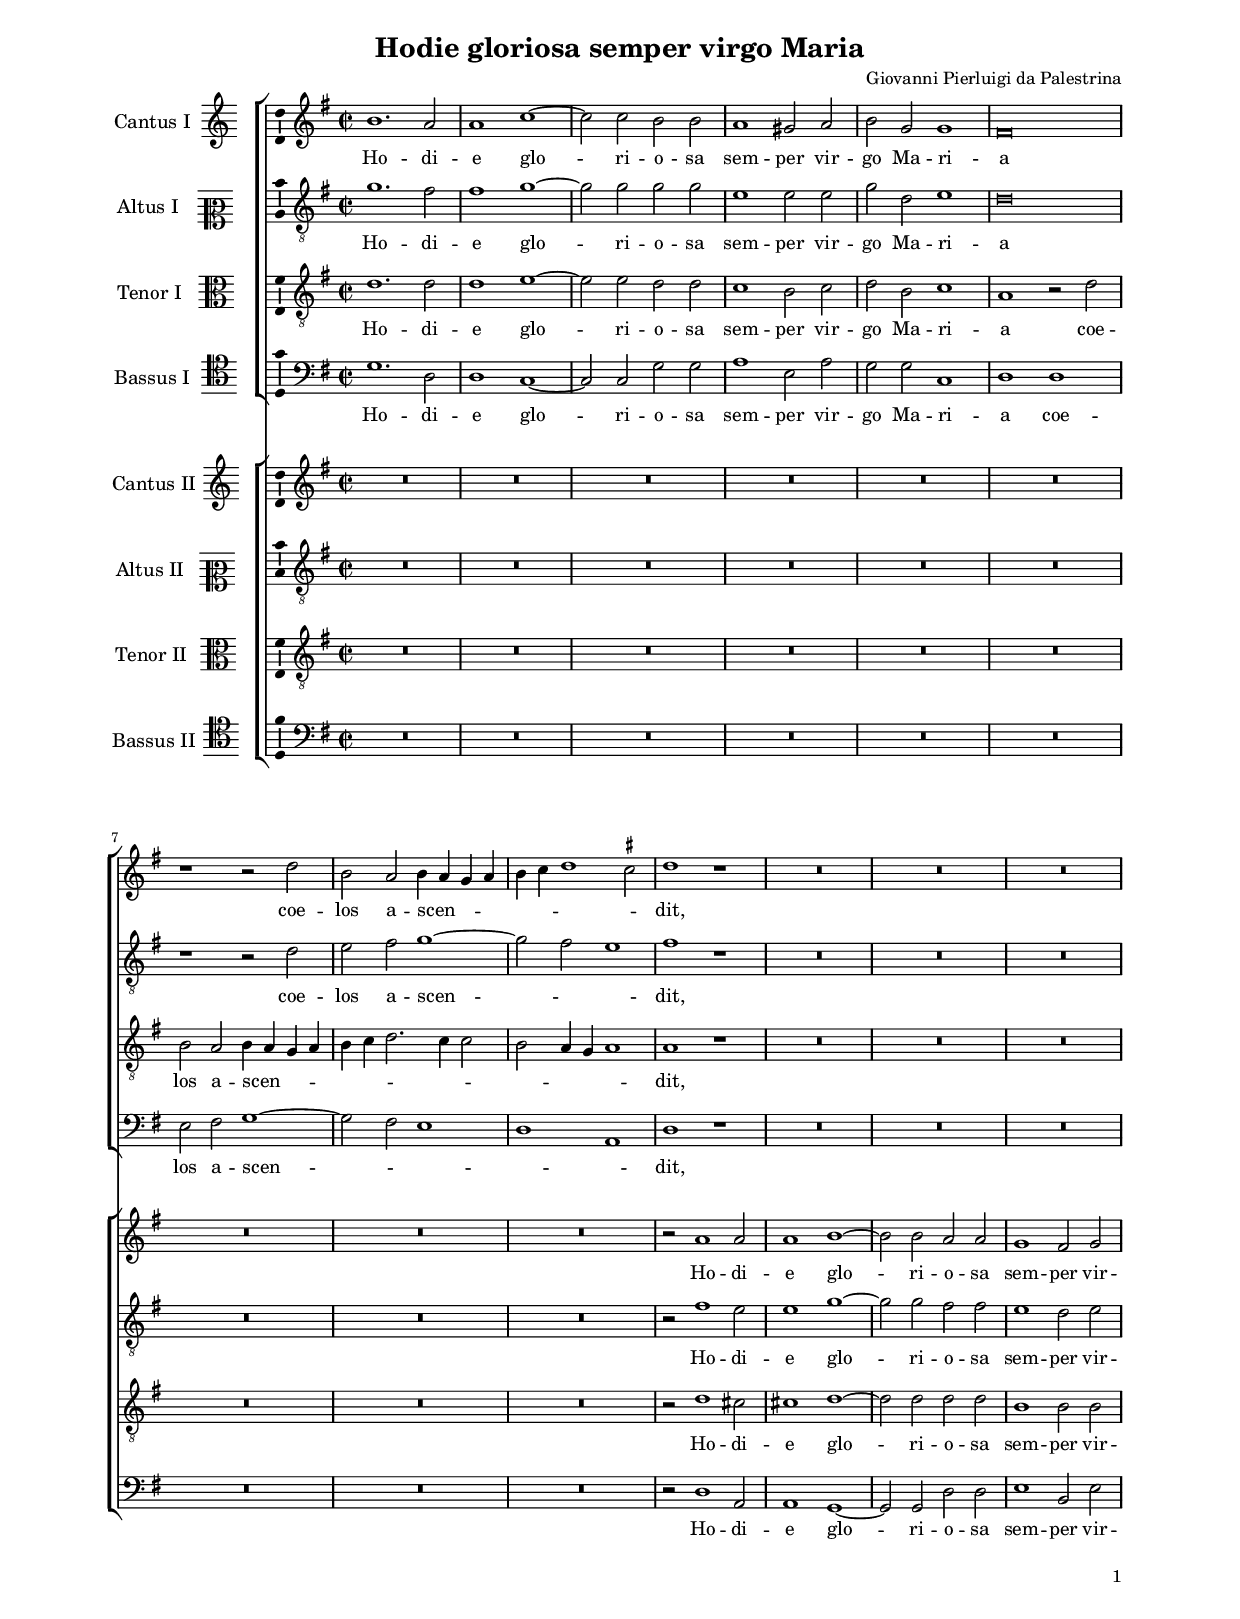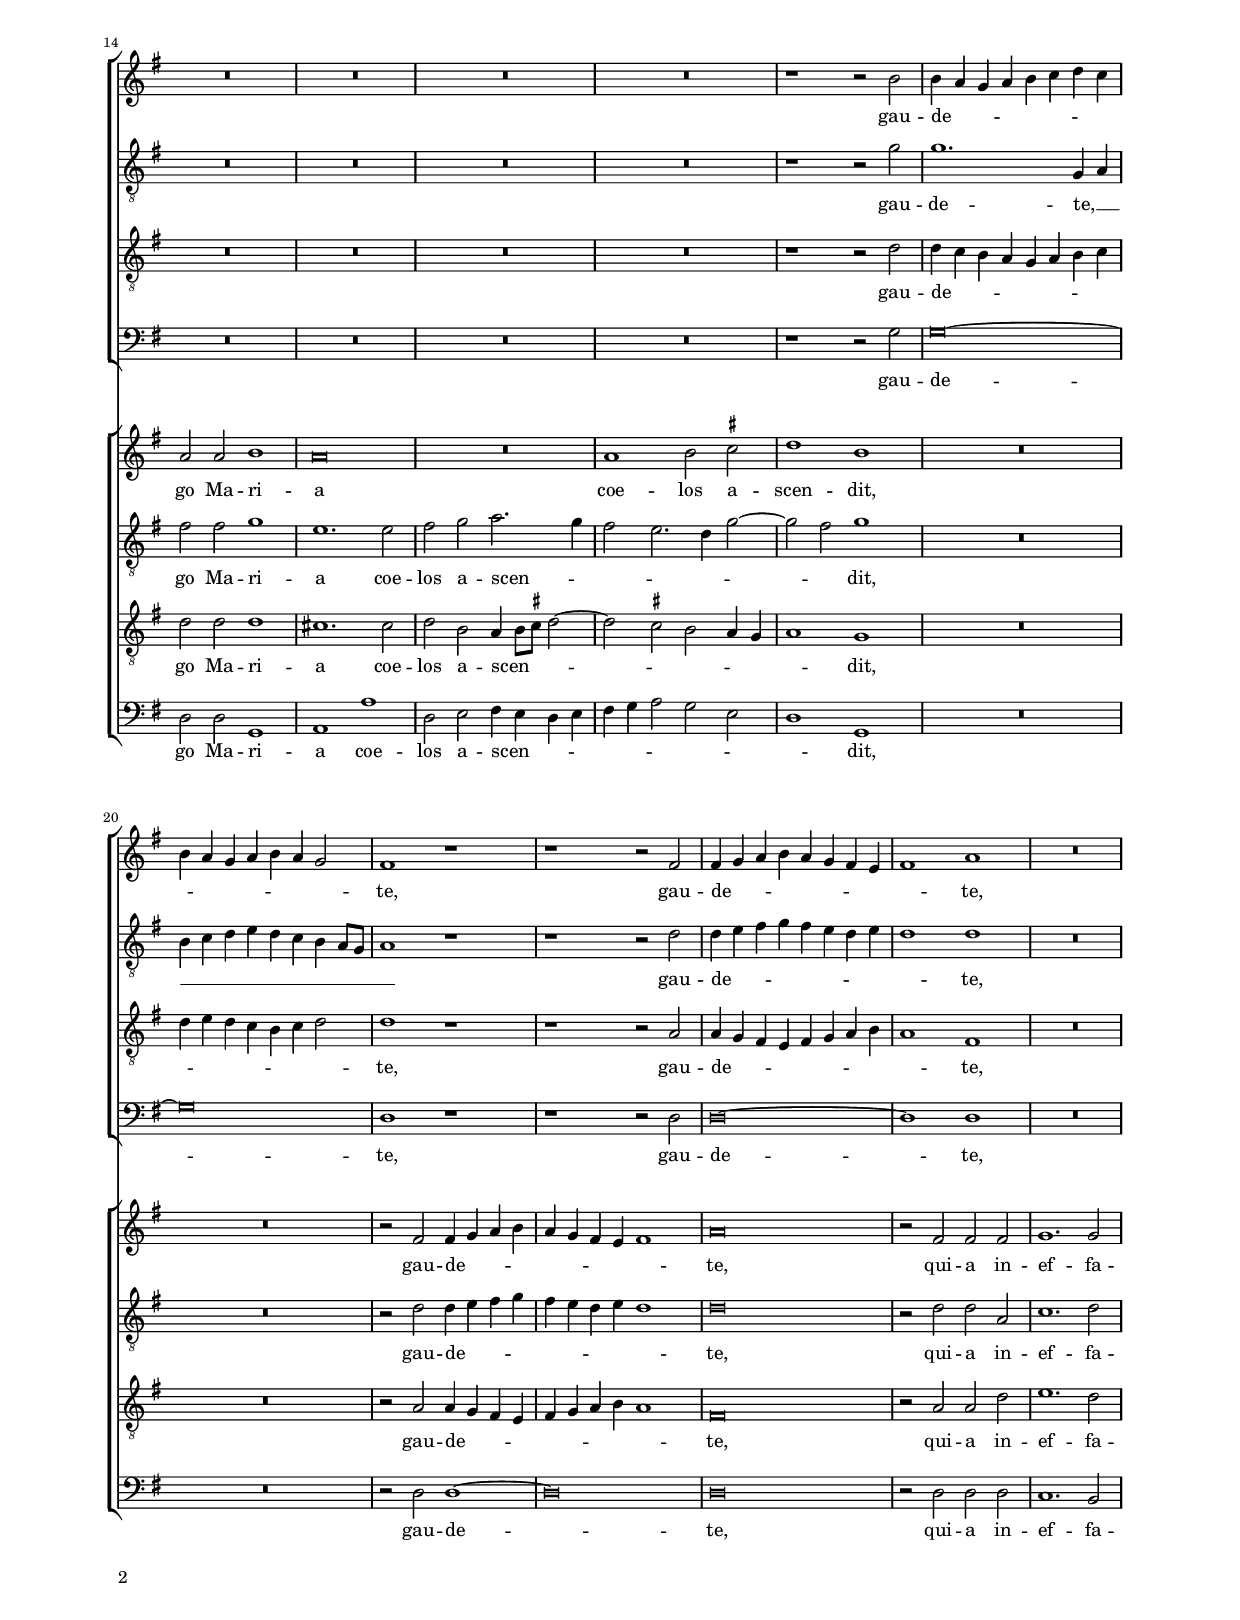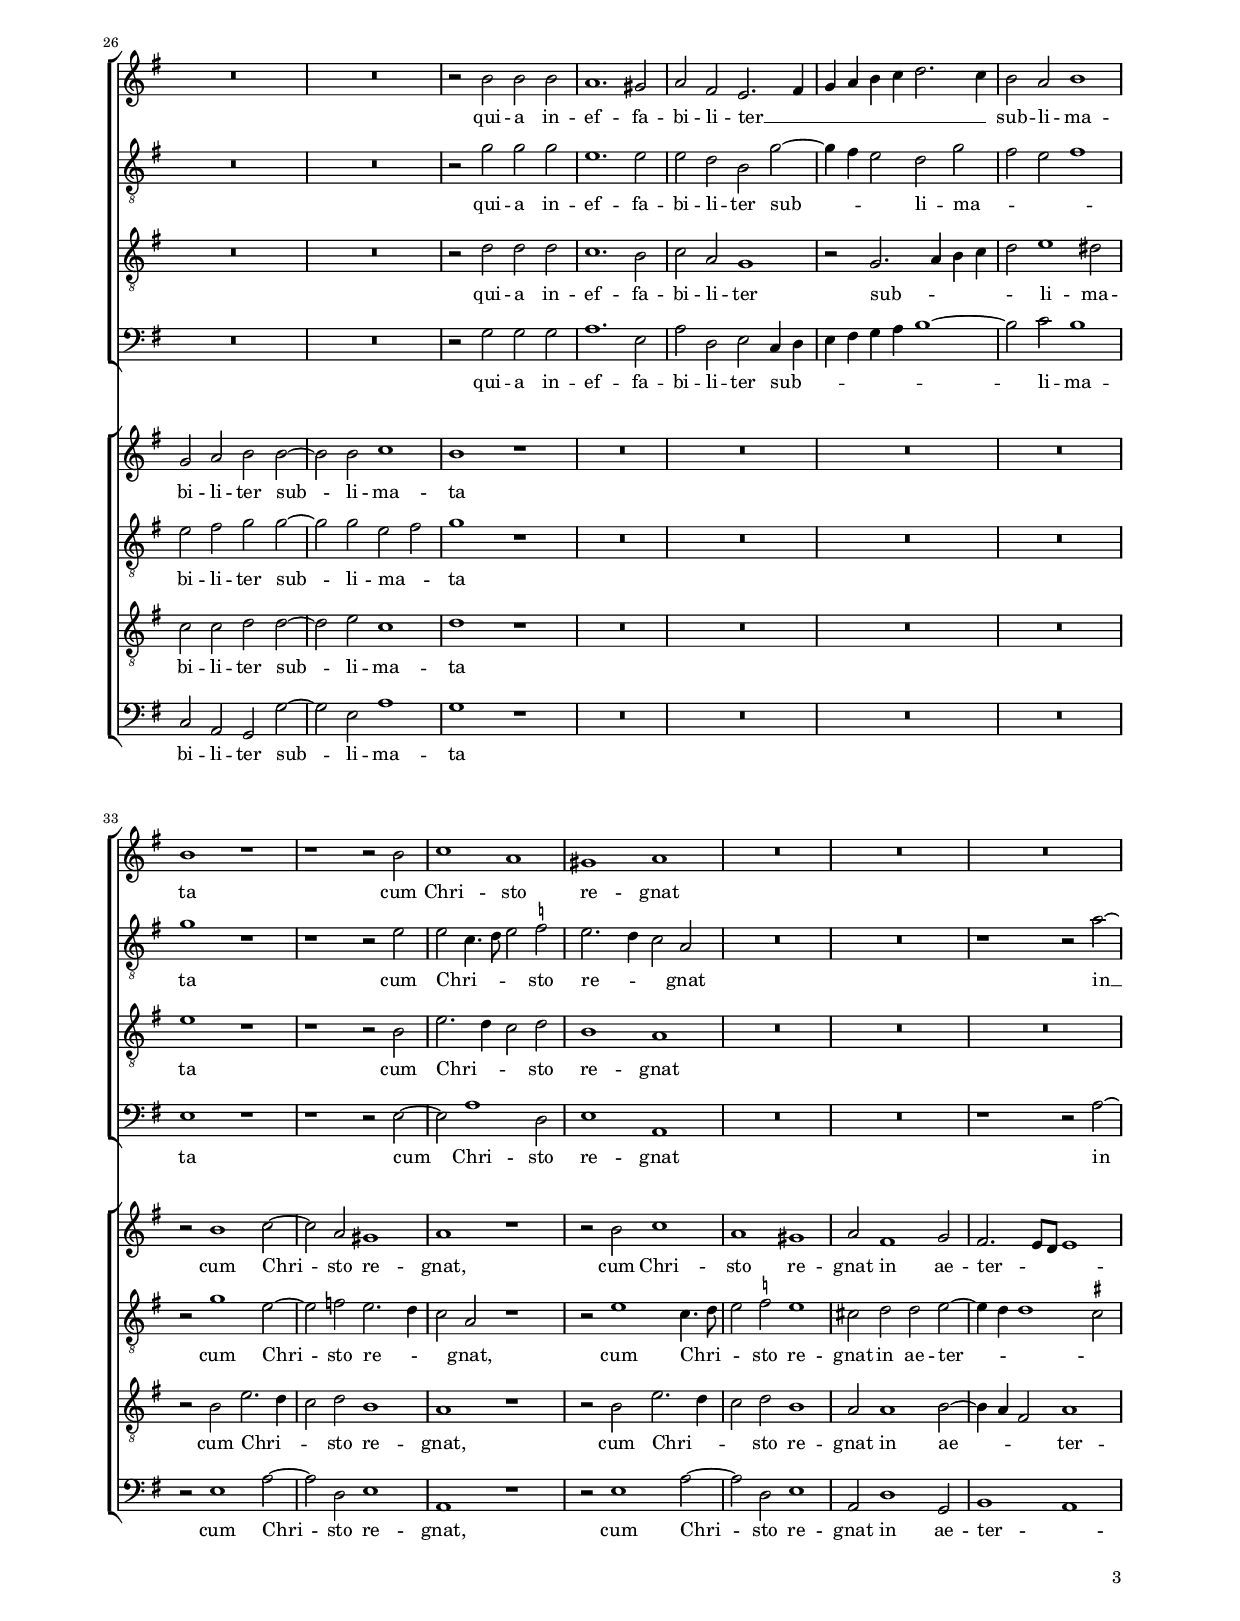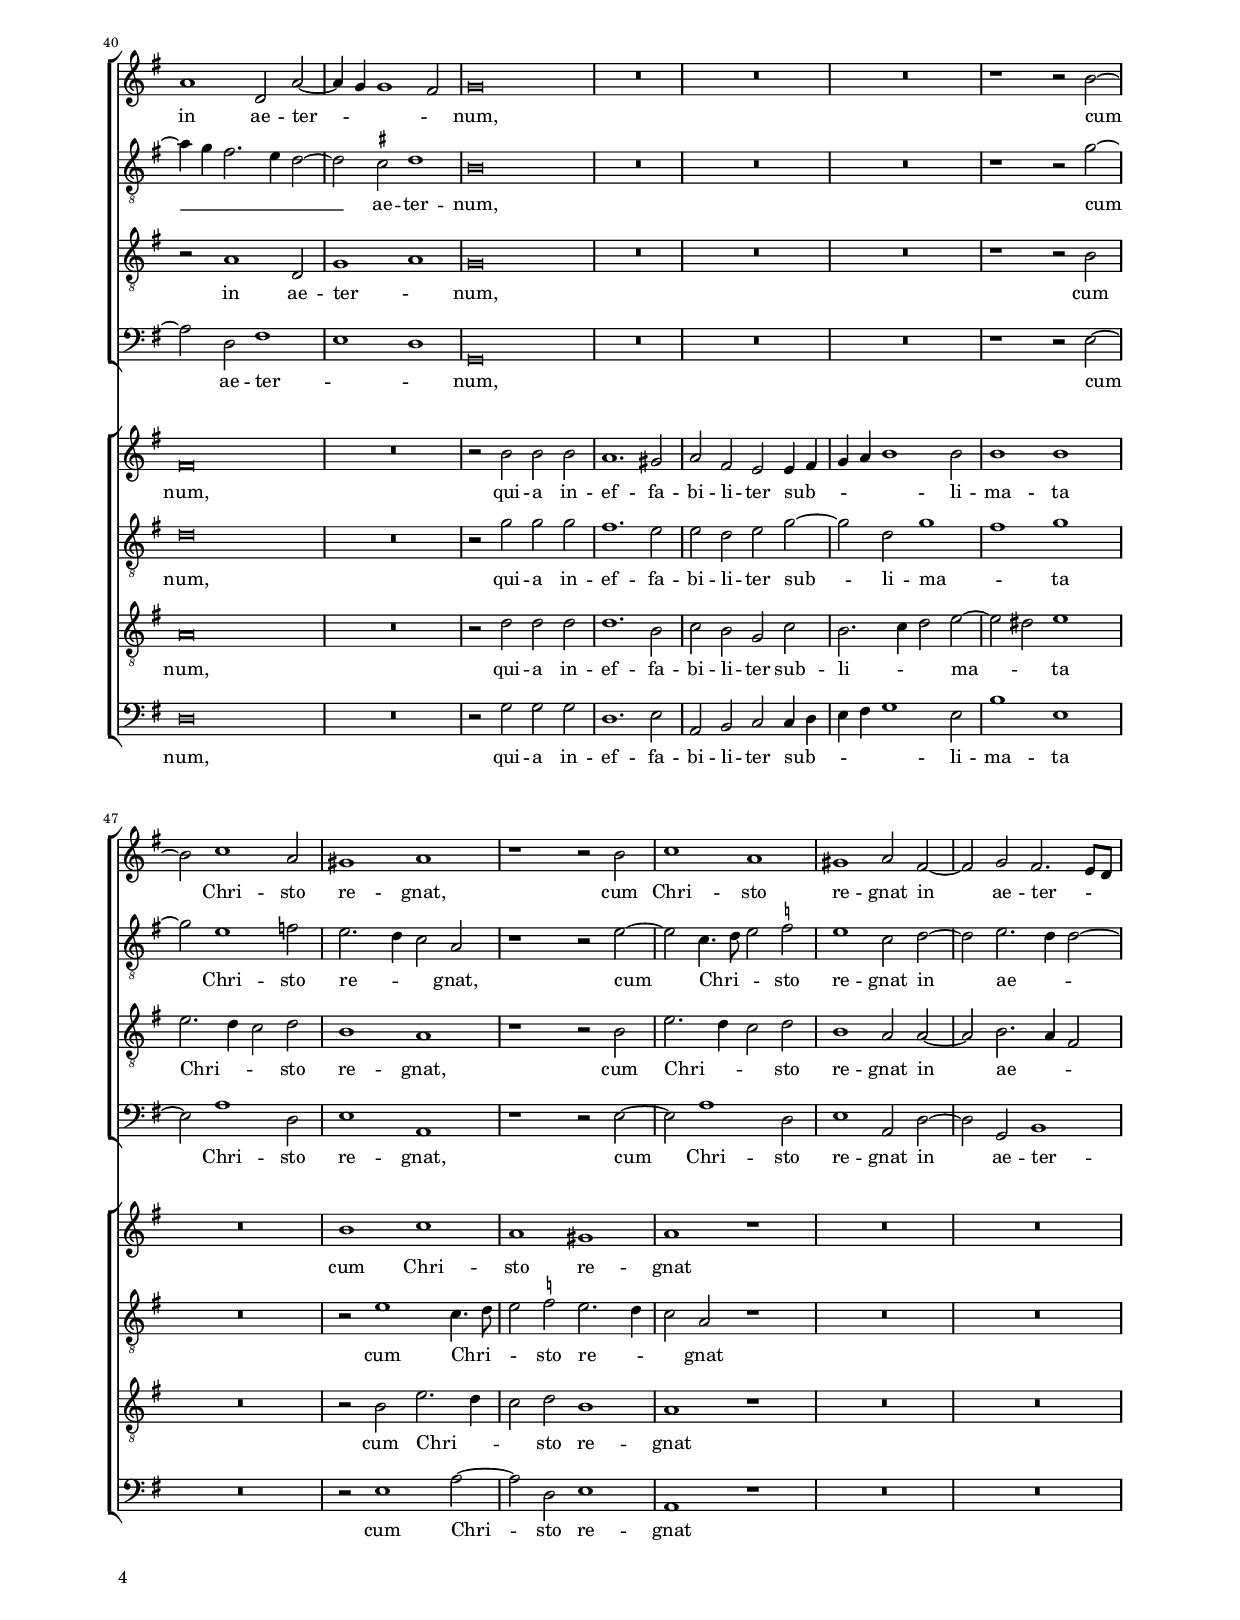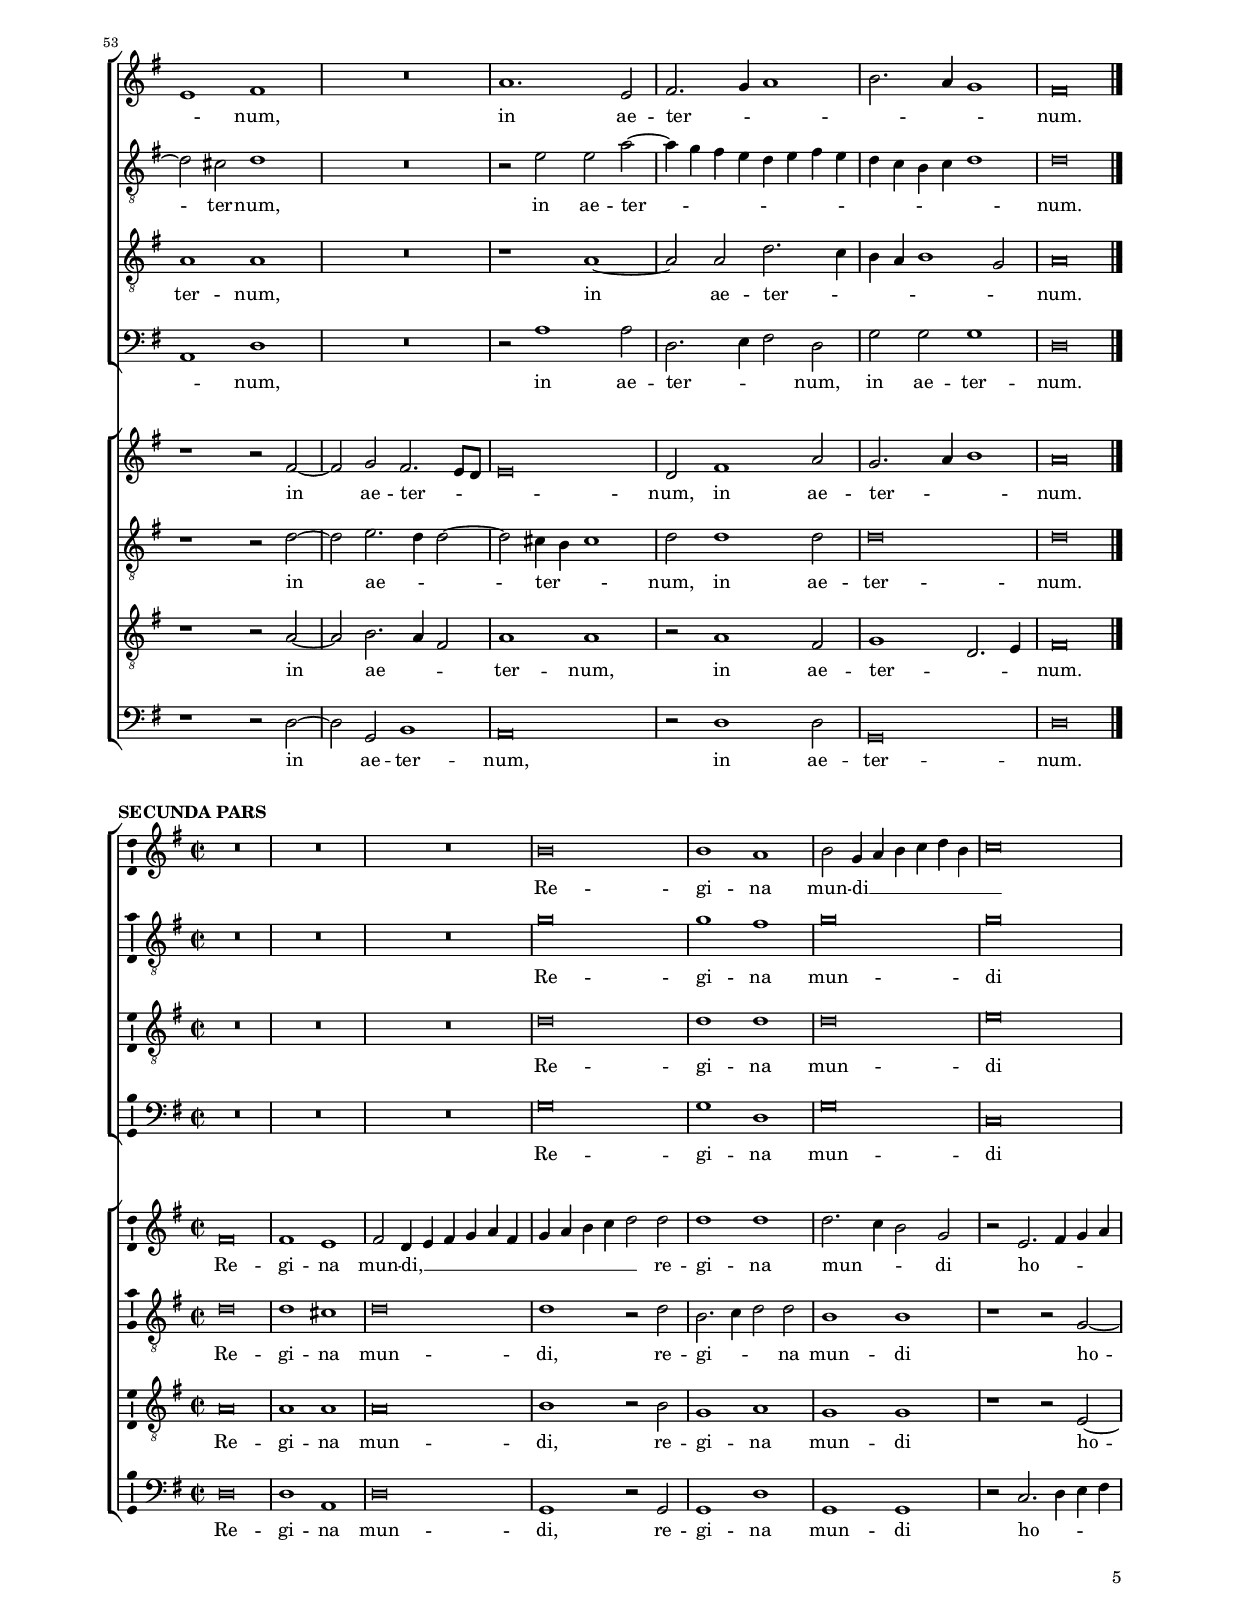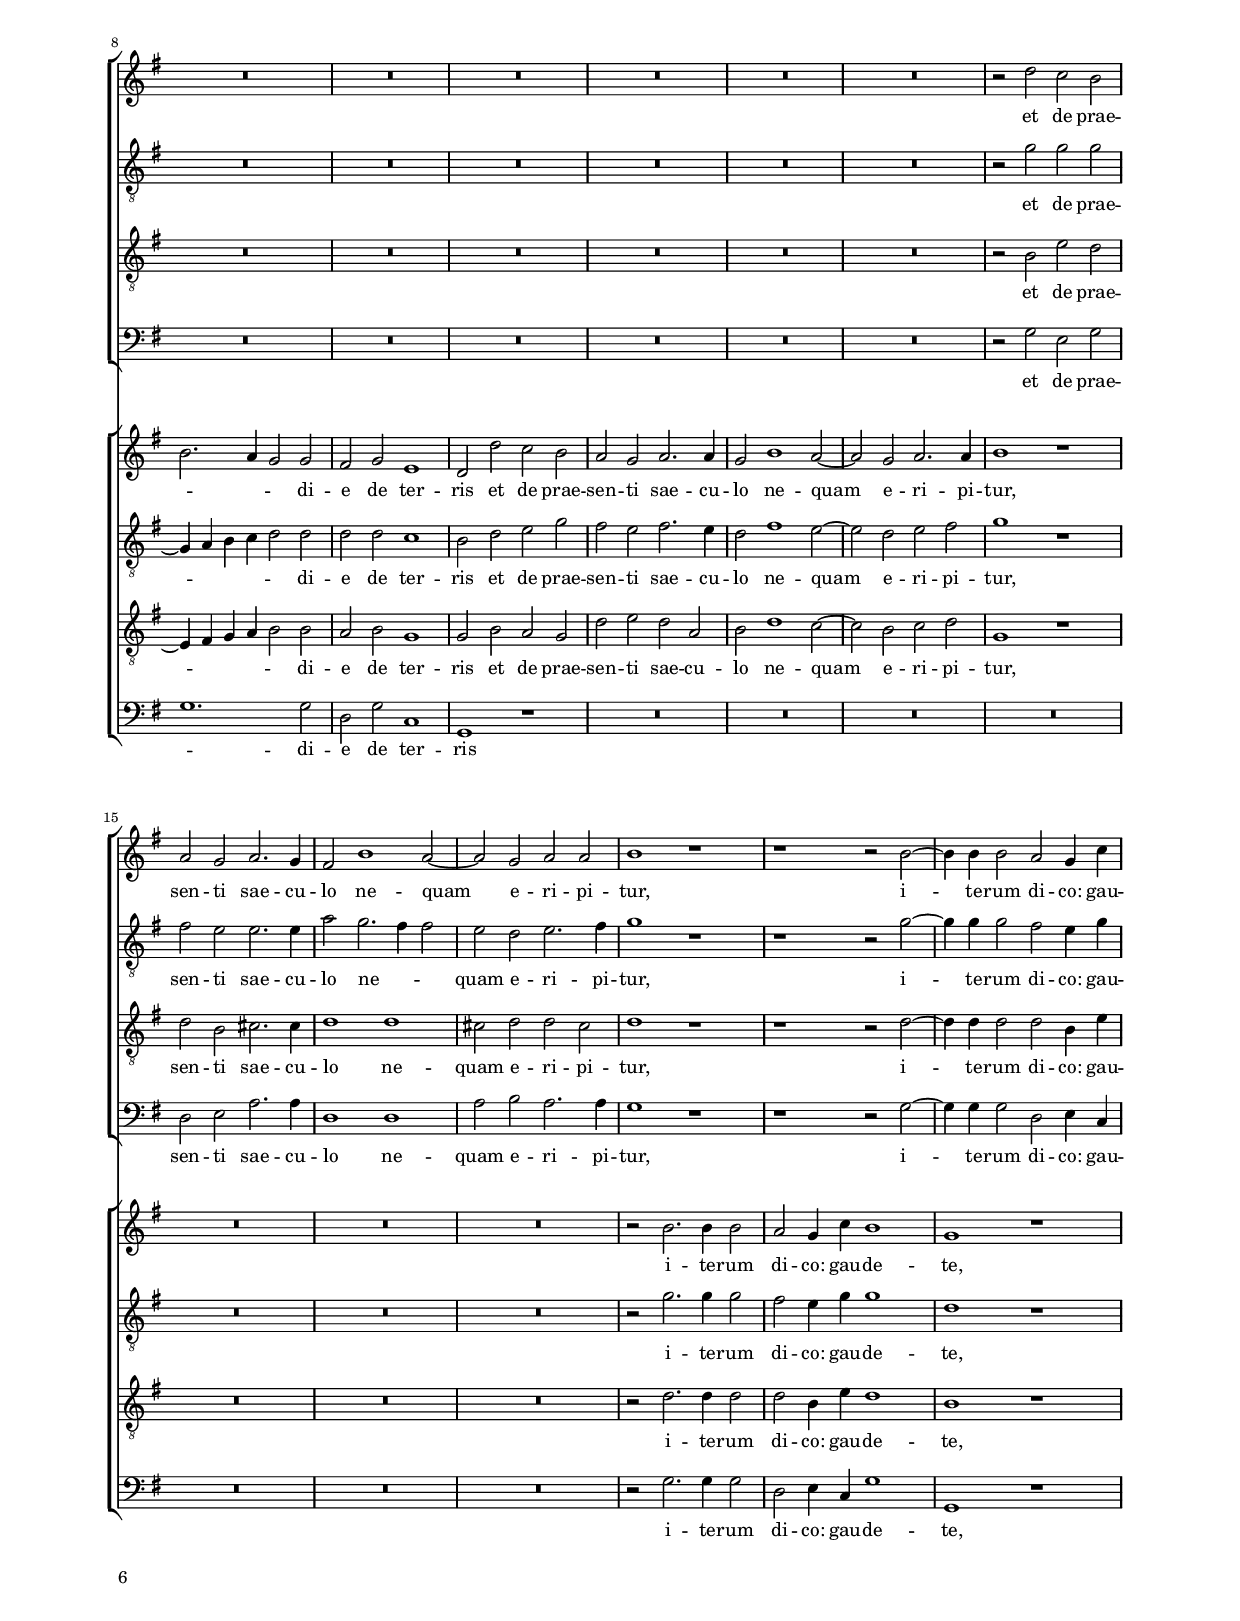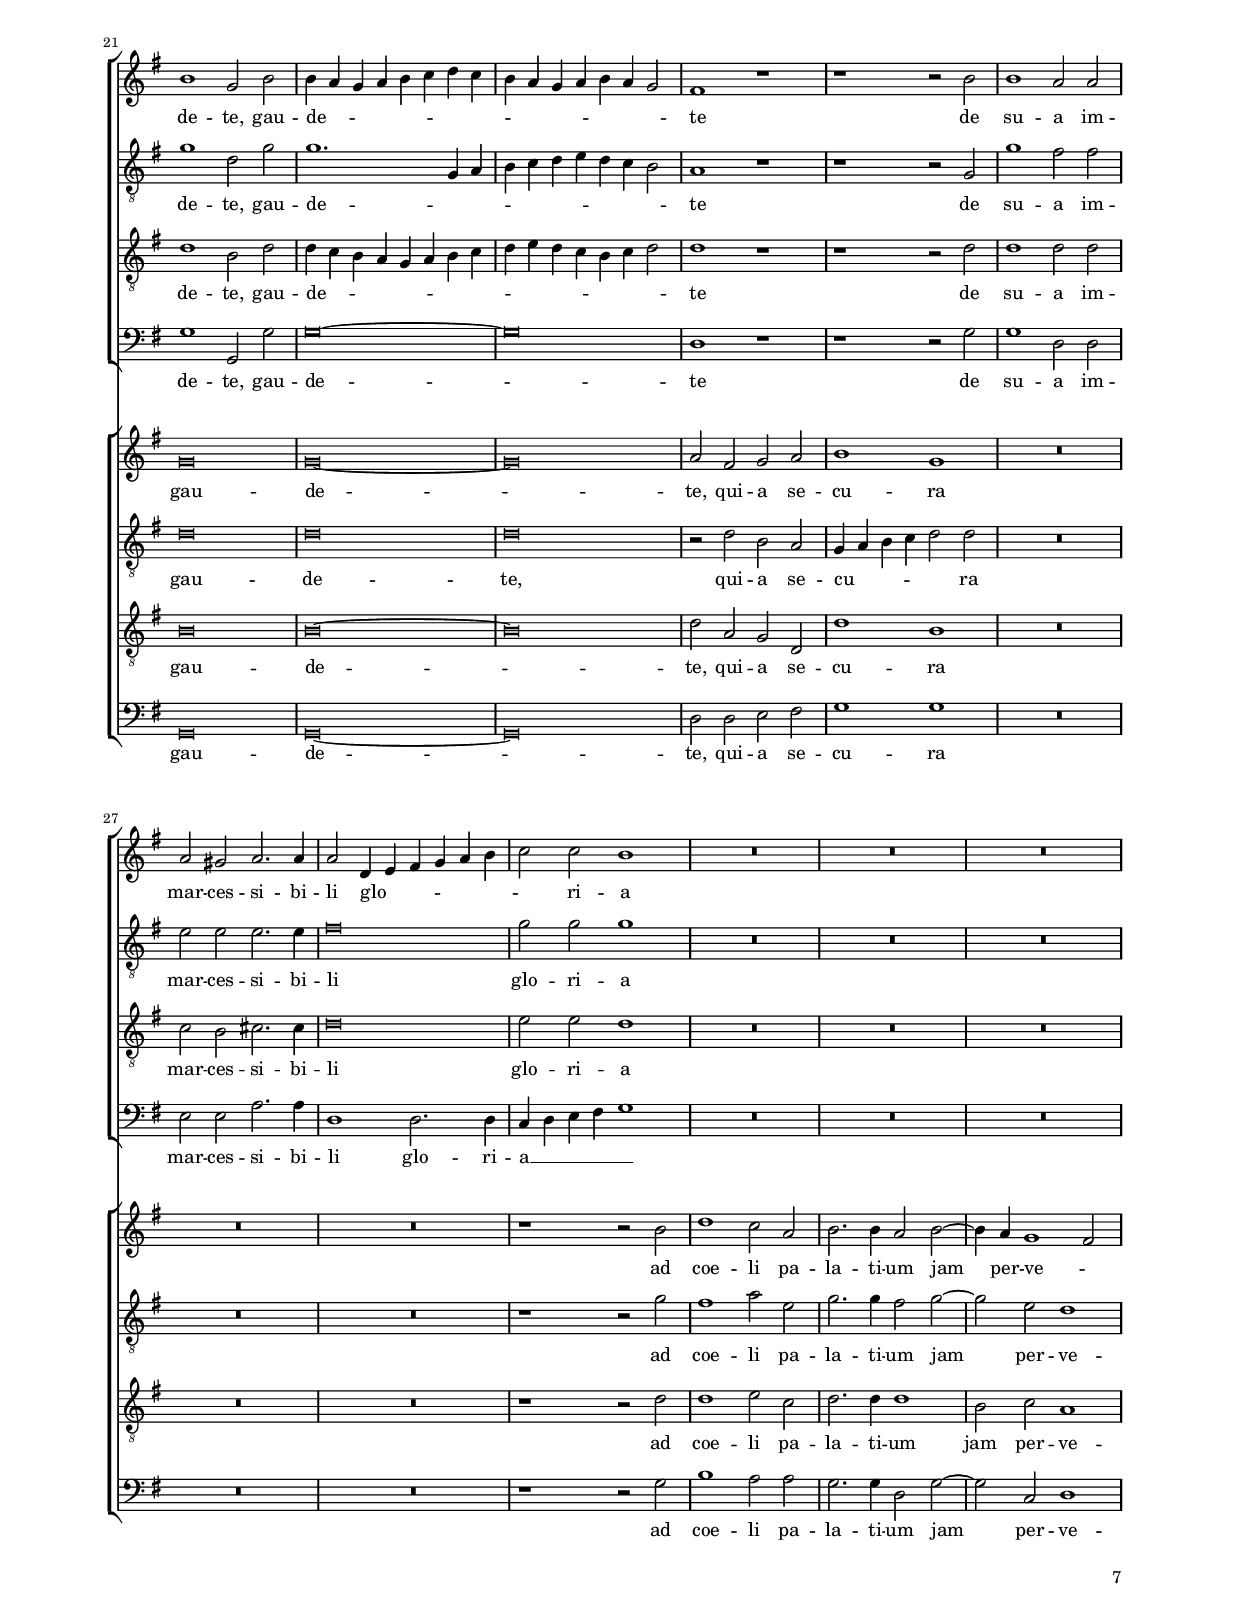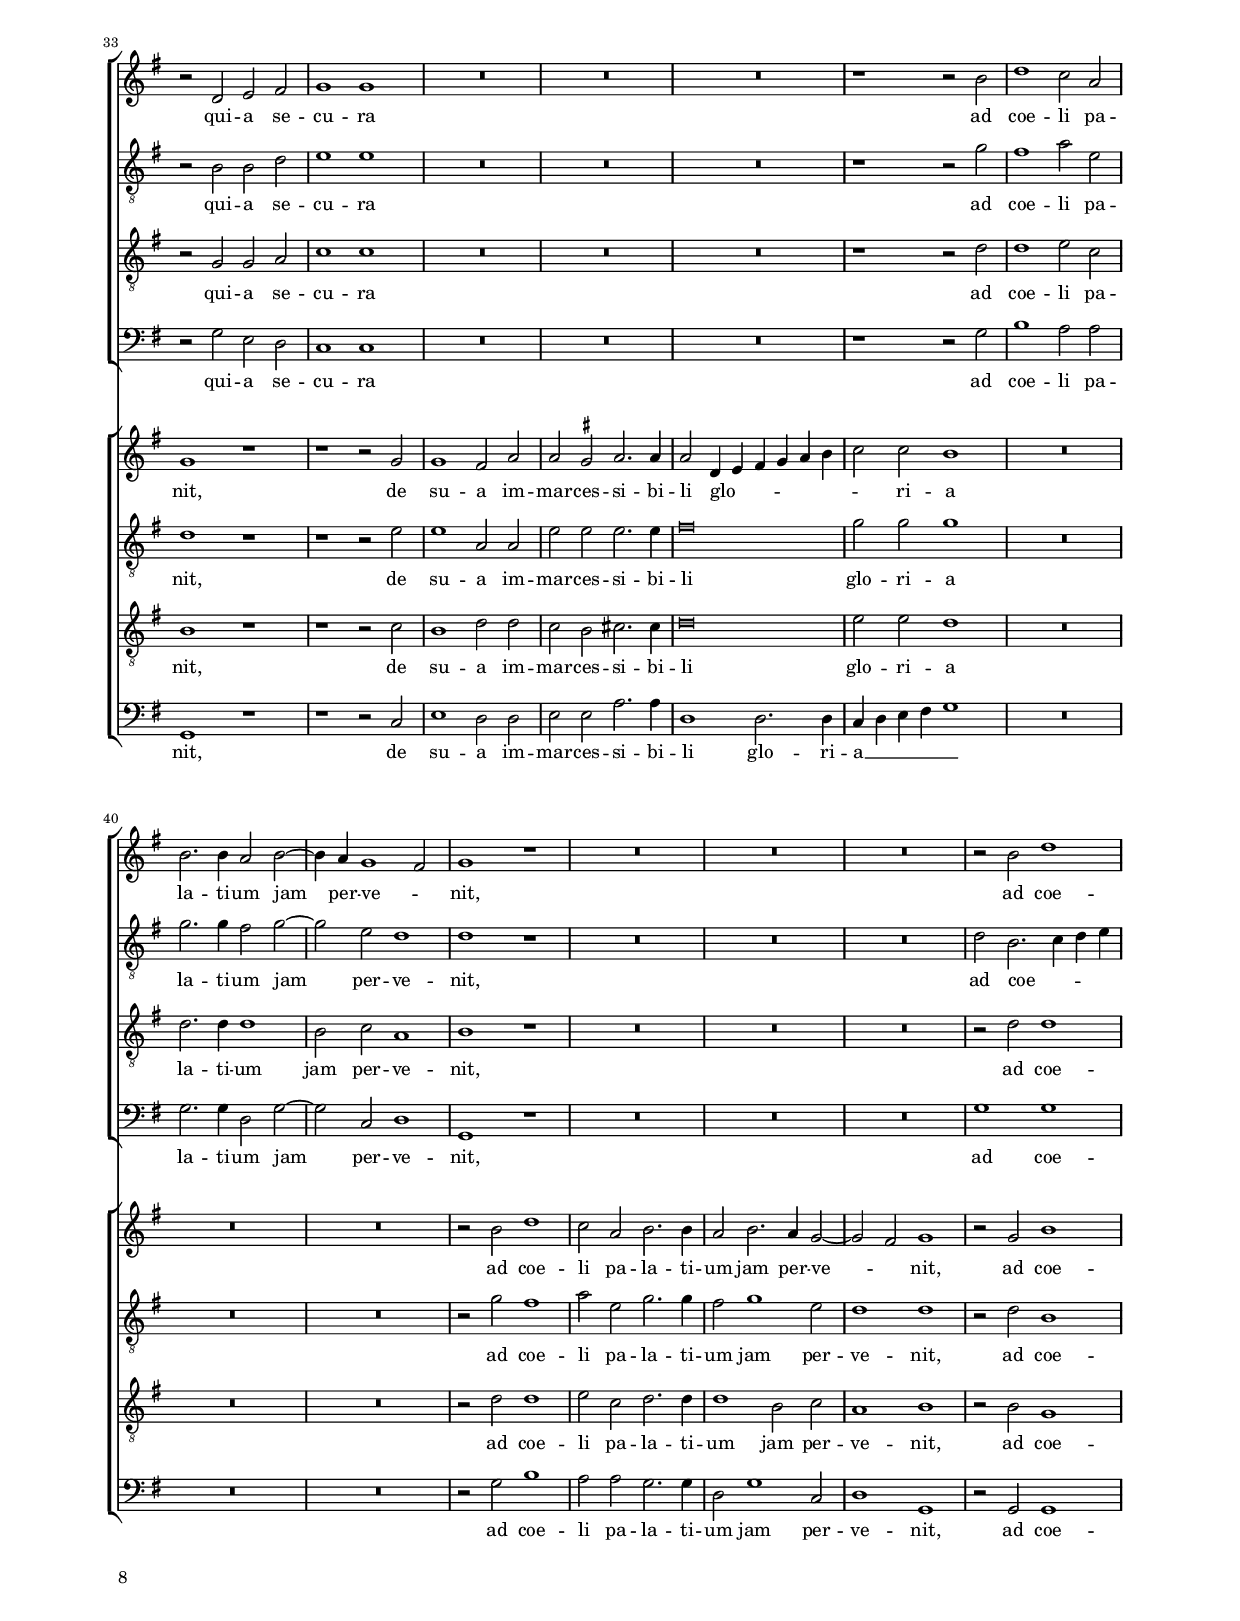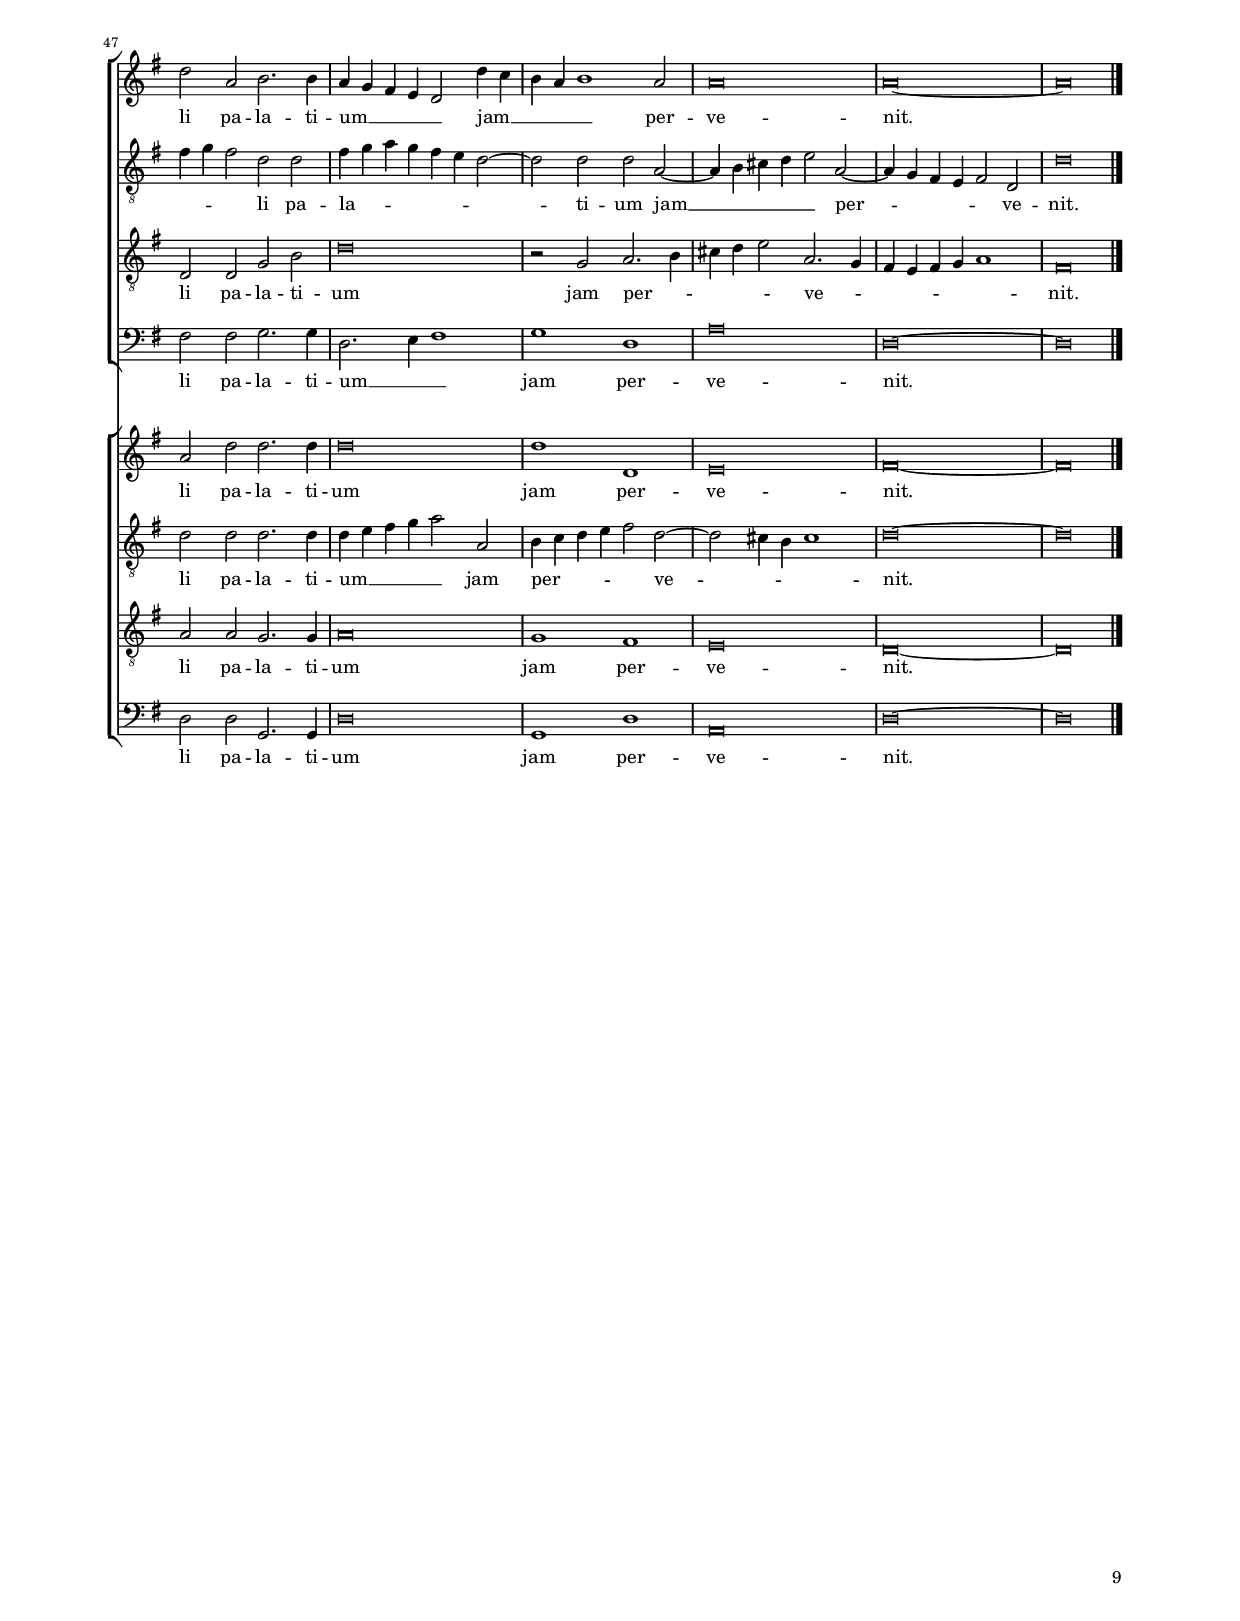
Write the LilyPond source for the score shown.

\header 
{
	title="Hodie gloriosa semper virgo Maria"
	composer="Giovanni Pierluigi da Palestrina"
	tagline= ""
}

\version "2.20.0"
\language deutsch
#(set-global-staff-size 15)
% #(set-default-paper-size "letter")
#(ly:set-option 'point-and-click #f)


\paper
	{
	top-margin = 2 \cm
	bottom-margin = 1.4 \cm
	left-margin = 2 \cm
	right-margin = 2 \cm
	print-page-number = ##f
	ragged-bottom = ##f
	ragged-last-bottom = ##t
%    systems-per-page = 2
%    page-count = 8
    score-system-spacing = #'((basic-distance . 18) (minimum-distance . 14) (padding . 7) (strechability . 250))
	system-system-spacing = #'((basic-distance . 18) (minimum-distance . 14) (padding . 7) (strechability . 250))
    oddFooterMarkup=\markup   \fill-line { "" \fromproperty #'page:page-number-string }
    evenFooterMarkup=\markup  \fill-line { \fromproperty #'page:page-number-string "" }
    last-bottom-spacing = #'((basic-distance . 12) (minimum-distance . 7) (padding . 4))
	}

global =  
	{
    % \set Staff.autoBeaming = ##f
	\key c \major
	\time 2/2 \set Score.measureLength = #(ly:make-moment 2/1)
        \set Score.tempoHideNote = ##t
        \tempo 2 = 90
        \skip 1*2*58 \bar "|." 
	}

	ficta = { \once \set suggestAccidentals = ##t }
	
	forget = #(define-music-function (music) (ly:music?) #{
	\accidentalStyle forget
	$music
	\accidentalStyle default
	#})

        	
incipitcantusprimus = \markup { \score {
	{
	\set Staff.instrumentName = \markup { \fontsize #1 "Cantus I" }
	\key c \major
	\clef violin
	s4 \bar ""
	}
	\layout  {
	raggedright = ##t
	indent = 1.6 \cm
	line-width = 2.2\cm
	\context { \Staff \remove Time_signature_engraver }
	\override Staff.Clef.Y-extent = #'(0 . 0)
	}} \hspace #1 }
      
incipitaltusprimus = \markup { \score {
	{
	\set Staff.instrumentName = \markup { \fontsize #1 "Altus I" }
	\key c \major
	\clef mezzosoprano
	s4 \bar ""
	}
	\layout  {
	raggedright = ##t
	indent = 1.6 \cm
	line-width = 2.2\cm
	\context { \Staff \remove Time_signature_engraver }
	\override Staff.Clef.Y-extent = #'(0 . 0)
	}} \hspace #1 }
      
incipittenorprimus = \markup { \score {
	{
	\set Staff.instrumentName = \markup { \fontsize #1 "Tenor I" }
	\key c \major
	\clef alto
	s4 \bar ""
	}
	\layout  {
	raggedright = ##t
	indent = 1.6 \cm
	line-width = 2.2\cm
	\context { \Staff \remove Time_signature_engraver }
	\override Staff.Clef.Y-extent = #'(0 . 0)
	}} \hspace #1 }


incipitbassusprimus = \markup { \score {
	{
	\set Staff.instrumentName = \markup { \fontsize #1 "Bassus I" }
	\key c \major
	\clef tenor
	s4 \bar ""
	}
	\layout  {
	raggedright = ##t
	indent = 1.6 \cm
	line-width = 2.2\cm
	\context { \Staff \remove Time_signature_engraver }
	\override Staff.Clef.Y-extent = #'(0 . 0)
	}} \hspace #1 }

incipitcantussecundus = \markup { \score {
	{
	\set Staff.instrumentName = \markup { \fontsize #1 "Cantus II" }
	\key c \major
	\clef violin
	s4 \bar ""
	}
	\layout  {
	raggedright = ##t
	indent = 1.6 \cm
	line-width = 2.2\cm
	\context { \Staff \remove Time_signature_engraver }
	\override Staff.Clef.Y-extent = #'(0 . 0)
	}} \hspace #1 }


incipitaltussecundus = \markup { \score {
	{
	\set Staff.instrumentName = \markup { \fontsize #1 "Altus II" }
	\key c \major
	\clef mezzosoprano
	s4 \bar ""
	}
	\layout  {
	raggedright = ##t
	indent = 1.6 \cm
	line-width = 2.2\cm
	\context { \Staff \remove Time_signature_engraver }
	\override Staff.Clef.Y-extent = #'(0 . 0)
	}} \hspace #1 }


incipittenorsecundus = \markup { \score {
	{
	\set Staff.instrumentName = \markup { \fontsize #1 "Tenor II" }
	\key c \major
	\clef alto
	s4 \bar ""
	}
	\layout  {
	raggedright = ##t
	indent = 1.6 \cm
	line-width = 2.2\cm
	\context { \Staff \remove Time_signature_engraver }
	\override Staff.Clef.Y-extent = #'(0 . 0)
	}} \hspace #1 }	


incipitbassussecundus = \markup { \score {
	{
	\set Staff.instrumentName = \markup { \fontsize #1 "Bassus II" }
	\key c \major
	\clef tenor
	s4 \bar ""
	}
	\layout  {
	raggedright = ##t
	indent = 1.6 \cm
	line-width = 2.2\cm
	\context { \Staff \remove Time_signature_engraver }
	\override Staff.Clef.Y-extent = #'(0 . 0)
	}} \hspace #1 }


cantusprimus =  \relative c''
	{
	e1. d2
	d1 f~
	f2 f e e
	d1 cis2 d
%5
	e2 c c1 |
	h\breve
	r1 r2 g'
	e2 d e4 d c d
	e4 f g1 \ficta fis2
%10
	g1 r |
	R\breve
	R\breve
	R\breve
	R\breve
%15
	R\breve |
	R\breve
	R\breve
	r1 r2 e
	e4 d c d e f g f
%20
	e4 d c d e d c2 |
	h1 r
	r1 r2 h
	h4 c d e d c h a
	h1 d
%25
	R\breve |
	R\breve
	R\breve
	r2 e e e
	d1. cis2
%30
	d2 h a2. h4 |
	c4 d e f g2. f4
	e2 d e1
	e1 r
	r1 r2 e
%35
	f1 d |
	cis1 d
	R\breve
	R\breve
	R\breve
%40
	d1 g,2 d'~ |
	d4 c c1 h2
	c\breve
	R\breve
	R\breve
%45
	R\breve |
	r1 r2 e~
	e2 f1 d2
	cis1 d
	r1 r2 e
%50
	f1 d |
	cis1 d2 h~
	h2 c h2. a8 g
	a1 h
	R\breve
%55
	d1. a2 |
	h2. c4 d1
	e2. d4 c1
	h\breve |
	}

altusprimus =  \relative c' 
    {
	c'1. h2
	h1 c~
	c2 c c c
	a1 a2 a
%5
	c2 g a1 |
	g\breve
	r1 r2 g
	a2 h c1~
	c2 h a1
%10
	h1 r |
	R\breve
	R\breve
	R\breve
	R\breve
%15
	R\breve |
	R\breve
	R\breve
	r1 r2 c
	c1. c,4 d
%20
	e4 f g a g f e d8 c |
	d1 r
	r1 r2 g
	g4 a h c h a g a
	g1 g
%25
	R\breve |
	R\breve
	R\breve
	r2 c c c
	a1. a2
%30
	a2 g e c'~ |
	c4 h a2 g c
	h2 a h1
	c1 r
	r1 r2 a
%35
	a2 f4. g8 a2 \ficta b |
	a2. g4 f2 d
	R\breve
	R\breve
	r1 r2 d'~
%40
	d4 c h2. a4 g2~ |
	g2 \ficta fis g1
	e\breve
	R\breve
	R\breve
%45
	R\breve |
	r1 r2 c'~
	c2 a1 b2
	a2. g4 f2 d
	r1 r2 a'~
%50
	a2 f4. g8 a2 \ficta b |
	a1 f2 g~
	g2 a2. g4 g2~
	g2 fis g1
	R\breve
%55
	r2 a a d~ |
	d4 c h a g a h a
	g4 f e f g1
	g\breve |
	}

tenorprimus =  \relative c' 
	{
	g'1. g2
	g1 a~
	a2 a g g
	f1 e2 f
%5
	g2 e f1 |
	d1 r2 g
	e2 d e4 d c d
	e4 f g2. f4 f2
	e2 d4 c d1
%10
	d1 r |
	R\breve
	R\breve
	R\breve
	R\breve
%15
	R\breve |
	R\breve
	R\breve
	r1 r2 g
	g4 f e d c d e f
%20
	g4 a g f e f g2 |
	g1 r
	r1 r2 d
	d4 c h a h c d e
	d1 h
%25
	R\breve |
	R\breve
	R\breve
	r2 g' g g
	f1. e2
%30
	f2 d c1 |
	r2 c2. d4 e f
	g2 a1 gis2
	a1 r
	r1 r2 e
%35
	a2. g4 f2 g |
	e1 d
	R\breve
	R\breve
	R\breve
%40
	r2 d1 g,2 |
	c1 d
	c\breve
	R\breve
	R\breve
%45
	R\breve |
	r1 r2 e
	a2. g4 f2 g
	e1 d
	r1 r2 e
%50
	a2. g4 f2 g |
	e1 d2 d~
	d2 e2. d4 h2
	d1 d
	R\breve
%55
	r1 d~ |
	d2 d g2. f4
	e4 d e1 c2
	d\breve |
	}

bassusprimus  =  \relative c 
	{
	c'1. g2
	g1 f~
	f2 f c' c
	d1 a2 d
%5
	c2 c f,1 |
	g1 g
	a2 h c1~
	c2 h a1
	g1 d
%10
	g1 r |
	R\breve
	R\breve
	R\breve
	R\breve
%15
	R\breve |
	R\breve
	R\breve
	r1 r2 c
	c\breve~
%20
	c\breve |
	g1 r
	r1 r2 g
	g\breve~
	g1 g
%25
	R\breve |
	R\breve
	R\breve
	r2 c c c
	d1. a2
%30
	d2 g, a f4 g |
	a4 h c d e1~
	e2 f e1
	a,1 r
	r1 r2 a~
%35
	a2 d1 g,2 |
	a1 d,
	R\breve
	R\breve
	r1 r2 d'~
%40
	d2 g, h1 |
	a1 g
	c,\breve
	R\breve
	R\breve
%45
	R\breve |
	r1 r2 a'~
	a2 d1 g,2
	a1 d,
	r1 r2 a'~
%50
	a2 d1 g,2 |
	a1 d,2 g~
	g2 c, e1
	d1 g
	R\breve
%55
	r2 d'1 d2 |
	g,2. a4 h2 g
	c2 c c1
	g\breve |
	}

cantussecundus =  \relative c''
	{
	R\breve
	R\breve
	R\breve
	R\breve
%5
	R\breve |
	R\breve
	R\breve
	R\breve
	R\breve
%10
	r2 d1 d2 |
	d1 e~
	e2 e d d
	c1 h2 c
	d2 d e1
%15
	d\breve |
	R\breve
	d1 e2 \ficta fis
	g1 e
	R\breve
%20
	R\breve |
	r2 h h4 c d e
	d4 c h a h1
	d\breve
	r2 h h h
%25
	c1. c2 |
	c2 d e e~
	e2 e f1
	e1 r
	R\breve
%30
	R\breve |
	R\breve
	R\breve
	r2 e1 f2~
	f2 d cis1
%35
	d1 r |
	r2 e f1
	d1 cis
	d2 h1 c2
	h2. a8 g a1
%40
	h\breve |
	R\breve
	r2 e e e
	d1. cis2
	d2 h a a4 h
%45
	c4 d e1 e2 |
	e1 e
	R\breve
	e1 f
	d1 cis
%50
	d1 r |
	R\breve
	R\breve
	r1 r2 h~
	h2 c h2. a8 g
%55
	a\breve |
	g2 h1 d2
	c2. d4 e1
	d\breve |
	}

altussecundus =  \relative c'
	{
	R\breve
	R\breve
	R\breve
	R\breve
%5
	R\breve |
	R\breve
	R\breve
	R\breve
	R\breve
%10
	r2 h'1 a2 |
	a1 c~
	c2 c h h
	a1 g2 a
	h2 h c1
%15
	a1. a2 |
	h2 c d2. c4
	h2 a2. g4 c2~
	c2 h c1
	R\breve
%20
	R\breve |
	r2 g g4 a h c
	h4 a g a g1
	g\breve
	r2 g g d
%25
	f1. g2 |
	a2 h c c~
	c2 c a h
	c1 r
	R\breve
%30
	R\breve |
	R\breve
	R\breve
	r2 c1 a2~
	a2 b a2. g4
%35
	f2 d r1 |
	r2 a'1 f4. g8
	a2 \ficta b a1
	fis2 g g a~
	a4 g g1 \ficta fis2
%40
	g\breve |
	R\breve
	r2 c c c
	h1. a2
	a2 g a c~
%45
	c2 g c1 |
	h1 c
	R\breve
	r2 a1 f4. g8
	a2 \ficta b a2. g4
%50
	f2 d r1 |
	R\breve
	R\breve
	r1 r2 g~
	g2 a2. g4 g2~
%55
	g2 fis4 e fis1 |
	g2 g1 g2
	g\breve
	g\breve |
    }

tenorsecundus =  \relative c'
	{
	R\breve
	R\breve
	R\breve
	R\breve
%5
	R\breve |
	R\breve
	R\breve
	R\breve
	R\breve
%10
	r2 g'1 fis2 |
	fis1 g~
	g2 g g g
	e1 e2 e
	g2 g g1
%15
	fis1. fis2 |
	g2 e d4 e8 \ficta fis g2~
	g2 \ficta fis e d4 c
	d1 c
	R\breve
%20
	R\breve |
	r2 d d4 c h a
	h4 c d e d1
	h\breve
	r2 d d g
%25
	a1. g2 |
	f2 f g g~
	g2 a f1
	g1 r
	R\breve
%30
	R\breve |
	R\breve
	R\breve
	r2 e a2. g4
	f2 g e1
%35
	d1 r |
	r2 e a2. g4
	f2 g e1
	d2 d1 e2~
	e4 d h2 d1
%40
	d\breve |
	R\breve
	r2 g g g
	g1. e2
	f2 e c f
%45
	e2. f4 g2 a~ |
	a2 gis a1
	R\breve
	r2 e a2. g4
	f2 g e1
%50
	d1 r |
	R\breve
	R\breve
	r1 r2 d~
	d2 e2. d4 h2
%55
	d1 d |
	r2 d1 h2
	c1 g2. a4
	h\breve |
	}

bassussecundus =  \relative c
	{
	R\breve
	R\breve
	R\breve
	R\breve
%5
	R\breve |
	R\breve
	R\breve
	R\breve
	R\breve
%10
	r2 g'1 d2 |
	d1 c~
	c2 c g' g
	a1 e2 a
	g2 g c,1
%15
	d1 d' |
	g,2 a h4 a g a
	h4 c d2 c2 a
	g1 c,
	R\breve
%20
	R\breve |
	r2 g' g1~
	g\breve
	g\breve
	r2 g g g
%25
	f1. e2 |
	f2 d c c'~
	c2 a d1
	c1 r
	R\breve
%30
	R\breve |
	R\breve
	R\breve
	r2 a1 d2~
	d2 g, a1
%35
	d,1 r |
	r2 a'1 d2~
	d2 g, a1
	d,2 g1 c,2
	e1 d
%40
	g\breve |
	R\breve
	r2 c c c
	g1. a2
	d,2 e f f4 g
%45
	a4 h c1 a2 |
	e'1 a,
	R\breve
	r2 a1 d2~
	d2 g, a1
%50
	d,1 r |
	R\breve
	R\breve
	r1 r2 g~
	g2 c, e1
%55
	d\breve |
	r2 g1 g2
	c,\breve
	g'\breve |
	}


lyricscantusprimus = \lyricmode {
	Ho -- di -- e glo -- ri -- o -- sa sem -- per vir -- go Ma -- ri -- a coe -- los a -- scen -- _ _ _ _ _ _ _ dit,
    gau -- de -- _ _ _ _ _ _ _ _ _ _ _ _ _ _ te,
    gau -- de -- _ _ _ _ _ _ _ _ te,
    qui -- a in -- ef -- fa -- bi -- li -- ter __ _ _ _ _ _ _ _ sub -- li -- ma -- ta
    cum Chri -- sto re -- gnat in ae -- ter -- _ _ _ num,
    cum Chri -- sto re -- gnat,
    cum Chri -- sto re -- gnat in ae -- ter -- _ _ _ num,
    in ae -- ter -- _ _ _ _ _ num.
	}


lyricsaltusprimus = \lyricmode {
	Ho -- di -- e glo -- ri -- o -- sa sem -- per vir -- go Ma -- ri -- a coe -- los a -- scen -- _ _ dit,
    gau -- de -- te, __ _ _ _ _ _ _ _ _ _ _ _
    gau -- de -- _ _ _ _ _ _ _ _ te,
    qui -- a in -- ef -- fa -- bi -- li -- ter sub -- _ _ li -- ma -- _ _ _ ta
    cum Chri -- _ _ _ sto re -- _ _ gnat in __ _ _ _ _ ae -- ter -- num,
    cum Chri -- sto re -- _ _ gnat,
    cum Chri -- _ _ sto re -- gnat in ae -- _ _ ter -- num,
    in ae -- ter -- _ _ _ _ _ _ _ _ _ _ _ _ num.
	}


lyricstenorprimus = \lyricmode {
	Ho -- di -- e glo -- ri -- o -- sa sem -- per vir -- go Ma -- ri -- a coe -- los a -- scen -- _ _ _ _ _ _ _ _ _ _ _ _ dit,
    gau -- de -- _ _ _ _ _ _ _ _ _ _ _ _ _ _ te,
    gau -- de -- _ _ _ _ _ _ _ _ te,
    qui -- a in -- ef -- fa -- bi -- li -- ter sub -- _ _ _ _ li -- ma -- ta
    cum Chri -- _ _ sto re -- gnat in ae -- ter -- _ num,
    cum Chri -- _ _ sto re -- gnat,
    cum Chri -- _ _ sto re -- gnat in ae -- _ _ ter -- num,
    in ae -- ter -- _ _ _ _ _ num.
	}


lyricsbassusprimus = \lyricmode {
	Ho -- di -- e glo -- ri -- o -- sa sem -- per vir -- go Ma -- ri -- a coe -- los a -- scen -- _ _ _ _ dit,
    gau -- de -- te,
    gau -- de -- te,
    qui -- a in -- ef -- fa -- bi -- li -- ter sub -- _ _ _ _ _ _ li -- ma -- ta
    cum Chri -- sto re -- gnat in ae -- ter -- _ _ num,
    cum Chri -- sto re -- gnat,
    cum Chri -- sto re -- gnat in ae -- ter -- _ num,
    in ae -- ter -- _ _ num,
    in ae -- ter -- num.
	}


lyricscantussecundus = \lyricmode {
	Ho -- di -- e glo -- ri -- o -- sa sem -- per vir -- go Ma -- ri -- a coe -- los a -- scen -- dit,
    gau -- de -- _ _ _ _ _ _ _ _ te,
    qui -- a in -- ef -- fa -- bi -- li -- ter sub -- li -- ma -- ta
    cum Chri -- sto re -- gnat,
    cum Chri -- sto re -- gnat in ae -- ter -- _ _ _ num,
    qui -- a in -- ef -- fa -- bi -- li -- ter sub -- _ _ _ _ li -- ma -- ta
    cum Chri -- sto re -- gnat in ae -- ter -- _ _ _ num,
    in ae -- ter -- _ _ num.
	}


lyricsaltussecundus = \lyricmode {
	Ho -- di -- e glo -- ri -- o -- sa sem -- per vir -- go Ma -- ri -- a coe -- los a -- scen -- _ _ _ _ _ _ dit,
    gau -- de -- _ _ _ _ _ _ _ _ te,
    qui -- a in -- ef -- fa -- bi -- li -- ter sub -- li -- ma -- _ ta
    cum Chri -- sto re -- _ _ gnat,
    cum Chri -- _ _ sto re -- gnat in ae -- ter -- _ _ _ num,
    qui -- a in -- ef -- fa -- bi -- li -- ter sub -- li -- ma -- _ ta
    cum Chri -- _ _ sto re -- _ _ gnat in ae -- _ _ ter -- _ _ num,
    in ae -- ter -- num.
	}
	

lyricstenorsecundus = \lyricmode {
	Ho -- di -- e glo -- ri -- o -- sa sem -- per vir -- go Ma -- ri -- a coe -- los a -- scen -- _ _ _ _ _ _ _ _ dit,
    gau -- de -- _ _ _ _ _ _ _ _ te,
    qui -- a in -- ef -- fa -- bi -- li -- ter sub -- li -- ma -- ta
    cum Chri -- _ _ sto re -- gnat,
    cum Chri -- _ _ sto re -- gnat in ae -- _ _ ter -- num,
    qui -- a in -- ef -- fa -- bi -- li -- ter sub -- li -- _ _ ma -- _ ta
    cum Chri -- _ _ sto re -- gnat in ae -- _ _ ter -- num,
    in ae -- ter -- _ _ num.
	}


lyricsbassussecundus = \lyricmode {
	Ho -- di -- e glo -- ri -- o -- sa sem -- per vir -- go Ma -- ri -- a coe -- los a -- scen -- _ _ _ _ _ _ _ _ _ dit,
    gau -- de -- te,
    qui -- a in -- ef -- fa -- bi -- li -- ter sub -- li -- ma -- ta
    cum Chri -- sto re -- gnat,
    cum Chri -- sto re -- gnat in ae -- ter -- _ num,
    qui -- a in -- ef -- fa -- bi -- li -- ter sub -- _ _ _ _ li -- ma -- ta
    cum Chri -- sto re -- gnat in ae -- ter -- num,
    in ae -- ter -- num.
	}


\score
{	\transpose c g, {
	
<<
	\new ChoirStaff \with { \override StaffGrouper.staffgroup-staff-spacing.basic-distance = #15 
				\override StaffGrouper.staff-staff-spacing.basic-distance = #12 }
	<<
	
	\new Staff << \global
	\new Voice="v1" {
		\set Staff.instrumentName=\incipitcantusprimus
		\set Staff.midiInstrument = "reed organ"
		\clef violin
		\cantusprimus }
	\new Lyrics \lyricsto "v1" {\lyricscantusprimus }
	>>
	
	\new Staff << \global
	\new Voice="v2" {
		\set Staff.instrumentName=\incipitaltusprimus
		\set Staff.midiInstrument = "reed organ"
		\clef "G_8" 
		\altusprimus }
	\new Lyrics \lyricsto "v2" {\lyricsaltusprimus }
	>>
	
	\new Staff << \global
	\new Voice="v3" {
		\set Staff.instrumentName=\incipittenorprimus
		\set Staff.midiInstrument = "reed organ"
		\clef "G_8"
		\tenorprimus }
	\new Lyrics \lyricsto "v3" {\lyricstenorprimus }
	>>
	
	\new Staff << \global
	\new Voice="v4" {
		\set Staff.instrumentName=\incipitbassusprimus
		\set Staff.midiInstrument = "reed organ"
		\clef bass 
		\bassusprimus }
	\new Lyrics \lyricsto "v4" {\lyricsbassusprimus}
	>>
	>>
	
	\new ChoirStaff \with { \override StaffGrouper.staff-staff-spacing.basic-distance = #12 }
	<<
	
	\new Staff << \global
	\new Voice="v5" {
		\set Staff.instrumentName=\incipitcantussecundus
		\set Staff.midiInstrument = "church organ"
		\clef violin
		\cantussecundus }
	\new Lyrics \lyricsto "v5" {\lyricscantussecundus }
	>>
	
	\new Staff << \global
	\new Voice="v6" {
		\set Staff.instrumentName=\incipitaltussecundus
		\set Staff.midiInstrument = "church organ"
		\clef "G_8" 
		\altussecundus }
	\new Lyrics \lyricsto "v6" {\lyricsaltussecundus }
	>>
	
	\new Staff << \global
	\new Voice="v7" {
		\set Staff.instrumentName=\incipittenorsecundus
		\set Staff.midiInstrument = "church organ"
		\clef "G_8"
		\tenorsecundus }
	\new Lyrics \lyricsto "v7" {\lyricstenorsecundus }
	>>
	
	\new Staff << \global
	\new Voice="v8" {
		\set Staff.instrumentName=\incipitbassussecundus
		\set Staff.midiInstrument = "church organ"
		\clef bass 
		\bassussecundus }
	\new Lyrics \lyricsto "v8" {\lyricsbassussecundus}
	>>
	>>
>>
	} % transpose

\layout
	{
	indent = 2.5 \cm
%	\context { \Lyrics \override VerticalAxisGroup.nonstaff-relatedstaff-spacing.padding = #2 }
%	\context { \Lyrics \override LyricText.font-size = #1 }
	\context { \Score \override BarNumber.padding = #2 }
	\context { \Voice \override NoteHead.style = #'baroque }
    \context { \Staff \consists "Ambitus_engraver" }
%	\context { \Voice \override Slur.transparent = ##t }
%	\context { \Voice \override AccidentalSuggestion.avoid-slur = #'ignore }
%	\context { \Voice \override AccidentalSuggestion.outside-staff-priority = ##f }
	\context { \Staff \override TimeSignature.break-visibility = #end-of-line-invisible }
	}

\midi
	{
	}
    
        
}
    
    
%%%%%%%%%%%%%%%%%%%%%%%%%%%%  SECUNDA PARS %%%%%%%%%%%%%%%%%%%%%%%%%%%%%%%%%


global = {
	\key c \major
	\time 2/2 \set Score.measureLength = #(ly:make-moment 2/1)
        \set Score.tempoHideNote = ##t
        \tempo 2 = 90
        \skip 1*2*52 \bar "|."
	}


cantusprimus =  \relative c''
	{
	R\breve
    R\breve    
	R\breve
	e\breve
%5
	e1 d |
	e2 c4 d e f g e
	f\breve
	R\breve
	R\breve
%10
	R\breve |
	R\breve
	R\breve
	R\breve
	r2 g f e
%15
	d2 c d2. c4 |
	h2 e1 d2~
	d2 c d d
	e1 r
	r1 r2 e~
%20
	e4 e e2 d c4 f |
	e1 c2 e
	e4 d c d e f g f
	e4 d c d e d c2
	h1 r
%25
	r1 r2 e |
	e1 d2 d
	d2 cis d2. d4
	d2 g,4 a h c d e
	f2 f e1
%30
	R\breve |
	R\breve
	R\breve
	r2 g, a h
	c1 c
%35
	R\breve |
	R\breve
	R\breve
	r1 r2 e
	g1 f2 d
%40
	e2. e4 d2 e~ |
	e4 d c1 h2
	c1 r
	R\breve
	R\breve
%45
	R\breve |
	r2 e g1
	g2 d e2. e4
	d4 c h a g2 g'4 f
	e4 d e1 d2
%50
	d\breve |
	d\breve~
	d\breve |
	}

altusprimus =  \relative c' 
    {
	R\breve
	R\breve
	R\breve
	c'\breve
%5
	c1 h |
	c\breve
	c\breve
	R\breve
	R\breve
%10
	R\breve |
	R\breve
	R\breve
	R\breve
	r2 c c c
%15
	h2 a a2. a4 |
	d2 c2. h4 h2
	a2 g a2. h4
	c1 r
	r1 r2 c~
%20
	c4 c c2 h2 a4 c |
	c1 g2 c
	c1. c,4 d
	e4 f g a g f e2
	d1 r
%25
	r1 r2 c |
	c'1 h2 h
	a2 a a2. a4
	h\breve
	c2 c c1
%30
	R\breve |
	R\breve
	R\breve
	r2 e, e g
	a1 a
%35
	R\breve |
	R\breve
	R\breve
	r1 r2 c
	h1 d2 a
%40
	c2. c4 h2 c~ |
	c2 a g1
	g1 r
	R\breve
	R\breve
%45
	R\breve |
	g2 e2. f4 g a
	h4 c h2 g g
	h4 c d c h a g2~
	g2 g g d~
%50
	d4 e fis g a2 d,~ |
	d4 c h a h2 g
	g'\breve |
	}

tenorprimus =  \relative c' 
	{
	R\breve
	R\breve
	R\breve
	g'\breve
%5
	g1 g |
	g\breve
	a\breve
	R\breve
	R\breve
%10
	R\breve |
	R\breve
	R\breve
	R\breve
	r2 e a g
%15
	g2 e fis2. fis4 |
	g1 g
	fis2 g g fis
	g1 r
	r1 r2 g~
%20
	g4 g g2 g e4 a |
	g1 e2 g
	g4 f e d c d e f
	g4 a g f e f g2
	g1 r
%25
	r1 r2 g |
	g1 g2 g
	f2 e fis2. fis4
	g\breve
	a2 a g1
%30
	R\breve |
	R\breve
	R\breve
	r2 c, c d
	f1 f
%35
	R\breve |
	R\breve
	R\breve
	r1 r2 g
	g1 a2 f
%40
	g2. g4 g1 |
	e2 f d1
	e1 r
	R\breve
	R\breve
%45
	R\breve |
	r2 g g1
	g,2 g c e
	g\breve
	r2 c, d2. e4
%50
	fis4 g a2 d,2. c4 |
	h4 a h c d1
	h\breve |
	}

bassusprimus  =  \relative c 
	{
	R\breve
	R\breve
	R\breve
	c'\breve
%5
	c1 g |
	c\breve
	f,\breve
	R\breve
	R\breve
%10
	R\breve |
	R\breve
	R\breve
	R\breve
	r2 c' a c
%15
	g2 a d2. d4 |
	g,1 g
	d'2 e d2. d4
	c1 r
	r1 r2 c~
%20
	c4 c c2 g a4 f |
	c'1 c,2 c'
	c\breve~
	c\breve
	g1 r
%25
	r1 r2 c |
	c1 g2 g
	a2 a d2. d4
	g,1 g2. g4
	f4 g a h c1
%30
	R\breve |
	R\breve
	R\breve
	r2 c a g
	f1 f
%35
	R\breve |
	R\breve
	R\breve
	r1 r2 c'
	e1 d2 d
%40
	c2. c4 g2 c~ |
	c2 f, g1
	c,1 r
	R\breve
	R\breve
%45
	R\breve |
	c'1 c
	h2 h c2. c4
	g2. a4 h1
	c1 g
%50
	d'\breve |
	g,\breve~
	g\breve |
	}

cantussecundus =  \relative c''
	{
	h\breve
	h1 a
	h2 g4 a h c d h
	c4 d e f g2 g
%5
	g1 g |
	g2. f4 e2 c
	r2 a2. h4 c d
	e2. d4 c2 c
	h2 c a1
%10
	g2 g' f e |
	d2 c d2. d4
	c2 e1 d2~
	d2 c d2. d4
	e1 r
%15
	R\breve |
	R\breve
	R\breve
	r2 e2. e4 e2
	d2 c4 f e1
%20
	c1 r |
	c\breve
	c\breve~
	c\breve
	d2 h c d
%25
	e1 c |
	R\breve
	R\breve
	R\breve
	r1 r2 e
%30
	g1 f2 d |
	e2. e4 d2 e~
	e4 d c1 h2
	c1 r
	r1 r2 c
%35
	c1 h2 d |
	d2 \ficta cis d2. d4
	d2 g,4 a h c d e
	f2 f e1
	R\breve
%40
	R\breve |
	R\breve
	r2 e g1
	f2 d e2. e4
	d2 e2. d4 c2~
%45
	c2 h c1 |
	r2 c e1
	d2 g g2. g4
	g\breve
	g1 g,
%50
	a\breve |
	h\breve~
	h\breve |
	}

altussecundus =  \relative c'
	{
	g'\breve
	g1 fis
	g\breve
	g1 r2 g
%5
	e2. f4 g2 g |
	e1 e
	r1 r2 c~
	c4 d e f g2 g
	g2 g f1
%10
	e2 g a c |
	h2 a h2. a4
	g2 h1 a2~
	a2 g a h
	c1 r
%15
	R\breve |
	R\breve
	R\breve
	r2 c2. c4 c2
	h2 a4 c c1
%20
	g1 r |
	g\breve
	g\breve
	g\breve
	r2 g e d
%25
	c4 d e f g2 g |
	R\breve
	R\breve
	R\breve
	r1 r2 c
%30
	h1 d2 a |
	c2. c4 h2 c~
	c2 a g1
	g1 r
	r1 r2 a
%35
	a1 d,2 d |
	a'2 a a2. a4
	h\breve
	c2 c c1
	R\breve
%40
	R\breve |
	R\breve
	r2 c h1
	d2 a c2. c4
	h2 c1 a2
%45
	g1 g |
	r2 g e1
	g2 g g2. g4
	g4 a h c d2 d,
	e4 f g a h2 g~
%50
	g2 fis4 e fis1 |
	g\breve~
	g\breve |
    }

tenorsecundus =  \relative c'
	{
	d\breve
	d1 d
	d\breve
	e1 r2 e
%5
	c1 d |
	c1 c
	r1 r2 a~
	a4 h c d e2 e
	d2 e c1
%10
	c2 e d c |
	g'2 a g d
	e2 g1 f2~
	f2 e f g
	c,1 r
%15
	R\breve |
	R\breve
	R\breve
	r2 g'2. g4 g2
	g2 e4 a g1
%20
	e1 r |
	e\breve
	e\breve~
	e\breve
	g2 d c g
%25
	g'1 e |
	R\breve
	R\breve
	R\breve
	r1 r2 g
%30
	g1 a2 f |
	g2. g4 g1
	e2 f d1
	e1 r
	r1 r2 f
%35
	e1 g2 g |
	f2 e fis2. fis4
	g\breve
	a2 a g1
	R\breve
%40
	R\breve |
	R\breve
	r2 g g1
	a2 f g2. g4
	g1 e2 f
%45
	d1 e |
	r2 e c1
	d2 d c2. c4
	d\breve
	c1 h
%50
	a\breve |
	g\breve~
	g\breve |
	}

bassussecundus =  \relative c
	{
	g'\breve
	g1 d
	g\breve
	c,1 r2 c
%5
	c1 g' |
	c,1 c
	r2 f2. g4 a h
	c1. c2
	g2 c  f,1
%10
	c1 r |
	R\breve
	R\breve
	R\breve
	R\breve
%15
	R\breve |
	R\breve
	R\breve
	r2 c'2. c4 c2
	g2 a4 f c'1
%20
	c,1 r |
	c\breve
	c\breve~
	c\breve
	g'2 g a h
%25
	c1 c |
	R\breve
	R\breve
	R\breve
	r1 r2 c
%30
	e1 d2 d |
	c2. c4 g2 c~
	c2 f, g1
	c,1 r
	r1 r2 f
%35
	a1 g2 g |
	a2 a d2. d4
	g,1 g2. g4
	f4 g a h c1
	R\breve
%40
	R\breve |
	R\breve
	r2 c e1
	d2 d c2. c4
	g2 c1 f,2
%45
	g1 c, |
	r2 c c1
	g'2 g c,2. c4
	g'\breve
	c,1 g'
%50
	d\breve |
	g\breve~
	g\breve |
	}


lyricscantusprimus = \lyricmode {
	Re -- gi -- na mun -- di __ _ _ _ _ _ _
    et de prae -- sen -- ti sae -- cu -- lo ne -- quam e -- ri -- pi -- tur,
    i -- te -- rum di -- co:
    gau -- de -- te,
    gau -- de -- _ _ _ _ _ _ _ _ _ _ _ _ _ _ te
    de su -- a im -- mar -- ces -- si -- bi -- li glo -- _ _ _ _ _ _ ri -- a
    qui -- a se -- cu -- ra
    ad coe -- li pa -- la -- ti -- um jam per -- ve -- _ nit,
    ad coe -- li pa -- la -- ti -- um __ _ _ _ _ jam __ _ _ _ _ per -- ve -- nit.
	}


lyricsaltusprimus = \lyricmode {
	Re -- gi -- na mun -- di
    et de prae -- sen -- ti sae -- cu -- lo ne -- _ _ quam e -- ri -- pi -- tur,
    i -- te -- rum di -- co:
    gau -- de -- te,
    gau -- de -- _ _ _ _ _ _ _ _ _ te
    de su -- a im -- mar -- ces -- si -- bi -- li glo -- ri -- a
    qui -- a se -- cu -- ra
    ad coe -- li pa -- la -- ti -- um jam per -- ve -- nit,
    ad coe -- _ _ _ _ _ _ li pa -- la -- _ _ _ _ _ _ ti -- um jam __ _ _ _ _ per -- _ _ _ _ ve -- nit.
	}


lyricstenorprimus = \lyricmode {
	Re -- gi -- na mun -- di
    et de prae -- sen -- ti sae -- cu -- lo ne -- quam e -- ri -- pi -- tur,
    i -- te -- rum di -- co:
    gau -- de -- te,
    gau -- de -- _ _ _ _ _ _ _ _ _ _ _ _ _ _ te
    de su -- a im -- mar -- ces -- si -- bi -- li glo -- ri -- a
    qui -- a se -- cu -- ra
    ad coe -- li pa -- la -- ti -- um jam per -- ve -- nit,
    ad coe -- li pa -- la -- ti -- um jam per -- _ _ _ _ ve -- _ _ _ _ _ _ nit.
	}


lyricsbassusprimus = \lyricmode {
	Re -- gi -- na mun -- di
    et de prae -- sen -- ti sae -- cu -- lo ne -- quam e -- ri -- pi -- tur,
    i -- te -- rum di -- co:
    gau -- de -- te,
    gau -- de -- te
    de su -- a im -- mar -- ces -- si -- bi -- li glo -- ri -- a __ _ _ _ _
    qui -- a se -- cu -- ra
    ad coe -- li pa -- la -- ti -- um jam per -- ve -- nit,
    ad coe -- li pa -- la -- ti -- um __ _ _ jam per -- ve -- nit.
	}


lyricscantussecundus = \lyricmode {
	Re -- gi -- na mun -- di, __ _ _ _ _ _ _ _ _ _ _
    re -- gi -- na mun -- _ _ di
    ho -- _ _ _ _ _ _ di -- e de ter -- ris 
    et de prae -- sen -- ti sae -- cu -- lo ne -- quam e -- ri -- pi -- tur,
    i -- te -- rum di -- co:
    gau -- de -- te,
    gau -- de -- te,
    qui -- a se -- cu -- ra
    ad coe -- li pa -- la -- ti -- um jam per -- ve -- _ nit,
    de su -- a im -- mar -- ces -- si -- bi -- li glo -- _ _ _ _ _ _ ri -- a
    ad coe -- li pa -- la -- ti -- um jam per -- ve -- _ nit,
    ad coe -- li pa -- la -- ti -- um jam per -- ve -- nit.
	}


lyricsaltussecundus = \lyricmode {
	Re -- gi -- na mun -- di,
    re -- gi -- _ _ na mun -- di
    ho -- _ _ _ _ di -- e de ter -- ris 
    et de prae -- sen -- ti sae -- cu -- lo ne -- quam e -- ri -- pi -- tur,
    i -- te -- rum di -- co:
    gau -- de -- te,
    gau -- de -- te,
    qui -- a se -- cu -- _ _ _ _ ra
    ad coe -- li pa -- la -- ti -- um jam per -- ve -- nit,
    de su -- a im -- mar -- ces -- si -- bi -- li glo -- ri -- a
    ad coe -- li pa -- la -- ti -- um jam per -- ve -- nit,
    ad coe -- li pa -- la -- ti -- um __ _ _ _ _ jam per -- _ _ _ _ ve -- _ _ _ nit.
	}
	

lyricstenorsecundus = \lyricmode {
	Re -- gi -- na mun -- di,
    re -- gi -- na mun -- di
    ho -- _ _ _ _ di -- e de ter -- ris 
    et de prae -- sen -- ti sae -- cu -- lo ne -- quam e -- ri -- pi -- tur,
    i -- te -- rum di -- co:
    gau -- de -- te,
    gau -- de -- te,
    qui -- a se -- cu -- ra
    ad coe -- li pa -- la -- ti -- um jam per -- ve -- nit,
    de su -- a im -- mar -- ces -- si -- bi -- li glo -- ri -- a
    ad coe -- li pa -- la -- ti -- um jam per -- ve -- nit,
    ad coe -- li pa -- la -- ti -- um jam per -- ve -- nit.
	}


lyricsbassussecundus = \lyricmode {
	Re -- gi -- na mun -- di,
    re -- gi -- na mun -- di
    ho -- _ _ _ _ di -- e de ter -- ris
    i -- te -- rum di -- co:
    gau -- de -- te,
    gau -- de -- te,
    qui -- a se -- cu -- ra
    ad coe -- li pa -- la -- ti -- um jam per -- ve -- nit,
    de su -- a im -- mar -- ces -- si -- bi -- li glo -- ri -- a __ _ _ _ _
    ad coe -- li pa -- la -- ti -- um jam per -- ve -- nit,
    ad coe -- li pa -- la -- ti -- um jam per -- ve -- nit.
	}


\score
{	\transpose c g, {
	
<<
	\new ChoirStaff \with { \override StaffGrouper.staffgroup-staff-spacing.basic-distance = #15 
				\override StaffGrouper.staff-staff-spacing.basic-distance = #12 }
	<<
	
	\new Staff << \global
	\new Voice="v1" {
%		\set Staff.instrumentName="Cantus I"
		\set Staff.midiInstrument = "reed organ"
		\clef violin
		\cantusprimus }
	\new Lyrics \lyricsto "v1" {\lyricscantusprimus }
	>>
	
	\new Staff << \global
	\new Voice="v2" {
%		\set Staff.instrumentName="Altus I"
		\set Staff.midiInstrument = "reed organ"
		\clef "G_8" 
		\altusprimus }
	\new Lyrics \lyricsto "v2" {\lyricsaltusprimus }
	>>
	
	\new Staff << \global
	\new Voice="v3" {
%		\set Staff.instrumentName="Tenor I"
		\set Staff.midiInstrument = "reed organ"
		\clef "G_8"
		\tenorprimus }
	\new Lyrics \lyricsto "v3" {\lyricstenorprimus }
	>>
	
	\new Staff << \global
	\new Voice="v4" {
%              \set Staff.instrumentName="Bassus I"
		\set Staff.midiInstrument = "reed organ"
		\clef bass 
		\bassusprimus }
	\new Lyrics \lyricsto "v4" {\lyricsbassusprimus}
	>>
	>>
	
	\new ChoirStaff \with { \override StaffGrouper.staff-staff-spacing.basic-distance = #12 }
	<<
	
	\new Staff << \global
	\new Voice="v5" {
%		\set Staff.instrumentName="Cantus II"
		\set Staff.midiInstrument = "church organ"
		\clef violin
		\cantussecundus }
	\new Lyrics \lyricsto "v5" {\lyricscantussecundus }
	>>
	
	\new Staff << \global
	\new Voice="v6" {
%		\set Staff.instrumentName="Altus II"
		\set Staff.midiInstrument = "church organ"
		\clef "G_8" 
		\altussecundus }
	\new Lyrics \lyricsto "v6" {\lyricsaltussecundus }
	>>
	
	\new Staff << \global
	\new Voice="v7" {
%		\set Staff.instrumentName="Tenor II"
		\set Staff.midiInstrument = "church organ"
		\clef "G_8"
		\tenorsecundus }
	\new Lyrics \lyricsto "v7" {\lyricstenorsecundus }
	>>
	
	\new Staff << \global
	\new Voice="v8" {
%		\set Staff.instrumentName="Bassus II"
		\set Staff.midiInstrument = "church organ"
		\clef bass 
		\bassussecundus }
	\new Lyrics \lyricsto "v8" {\lyricsbassussecundus}
	>>
	>>
>>
	} % transpose

\layout
	{
	indent = 0 \cm
%	\context { \Lyrics \override VerticalAxisGroup.nonstaff-relatedstaff-spacing.padding = #2 }
%	\context { \Lyrics \override LyricText.font-size = #1 }
	\context { \Score \override BarNumber.padding = #2 }
	\context { \Voice \override NoteHead.style = #'baroque }
    \context { \Staff \consists "Ambitus_engraver" }
%	\context { \Voice \override Slur.transparent = ##t }
%	\context { \Voice \override AccidentalSuggestion.avoid-slur = #'ignore }
%	\context { \Voice \override AccidentalSuggestion.outside-staff-priority = ##f }
	\context { \Staff \override TimeSignature.break-visibility = #end-of-line-invisible }
	}

    \header { piece = \markup { \bold "SECUNDA PARS"} }
        
\midi
	{
	}
        
}

% EOF
